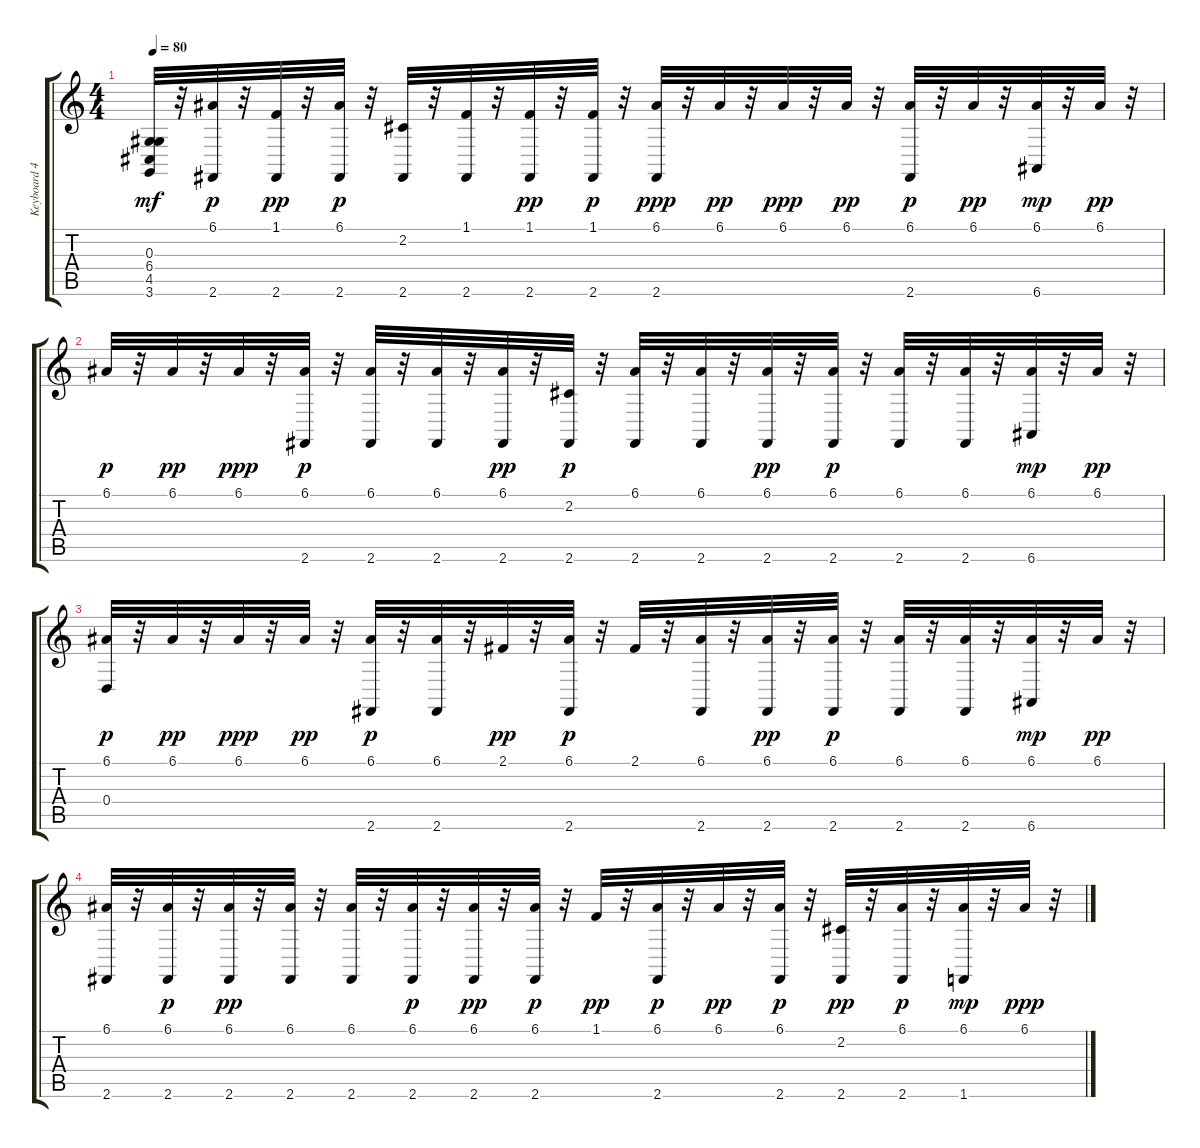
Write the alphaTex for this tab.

\track ("Keyboard 4" "Keyboard 4") {instrument piccolo}
\staff {score tabs}
\tuning (E4 B3 G3 D3 A2 E2) {hide}
\ts (4 4)
\tempo 80
\clef g2
\ks c
(0.3 6.4 4.5 3.6).32{dy mf} r.32 (6.1 2.6).32{dy p} r.32 (1.1 2.6).32{dy pp} r.32 (6.1 2.6).32{dy p} r.32 (2.2 2.6).32 r.32 (1.1 2.6).32 r.32 (1.1 2.6).32{dy pp} r.32 (1.1 2.6).32{dy p} r.32 (6.1 2.6).32{dy ppp} r.32 6.1.32{dy pp} r.32 6.1.32{dy ppp} r.32 6.1.32{dy pp} r.32 (6.1 2.6).32{dy p} r.32 6.1.32{dy pp} r.32 (6.1 6.6).32{dy mp} r.32 6.1.32{dy pp} r.32 |
6.1.32{dy p} r.32 6.1.32{dy pp} r.32 6.1.32{dy ppp} r.32 (6.1 2.6).32{dy p} r.32 (6.1 2.6).32 r.32 (6.1 2.6).32 r.32 (6.1 2.6).32{dy pp} r.32 (2.2 2.6).32{dy p} r.32 (6.1 2.6).32 r.32 (6.1 2.6).32 r.32 (6.1 2.6).32{dy pp} r.32 (6.1 2.6).32{dy p} r.32 (6.1 2.6).32 r.32 (6.1 2.6).32 r.32 (6.1 6.6).32{dy mp} r.32 6.1.32{dy pp} r.32 |
(6.1 0.4).32{dy p} r.32 6.1.32{dy pp} r.32 6.1.32{dy ppp} r.32 6.1.32{dy pp} r.32 (6.1 2.6).32{dy p} r.32 (6.1 2.6).32 r.32 2.1.32{dy pp} r.32 (6.1 2.6).32{dy p} r.32 2.1.32 r.32 (6.1 2.6).32 r.32 (6.1 2.6).32{dy pp} r.32 (6.1 2.6).32{dy p} r.32 (6.1 2.6).32 r.32 (6.1 2.6).32 r.32 (6.1 6.6).32{dy mp} r.32 6.1.32{dy pp} r.32 |
(6.1 2.6).32 r.32 (6.1 2.6).32{dy p} r.32 (6.1 2.6).32{dy pp} r.32 (6.1 2.6).32 r.32 (6.1 2.6).32 r.32 (6.1 2.6).32{dy p} r.32 (6.1 2.6).32{dy pp} r.32 (6.1 2.6).32{dy p} r.32 1.1.32{dy pp} r.32 (6.1 2.6).32{dy p} r.32 6.1.32{dy pp} r.32 (6.1 2.6).32{dy p} r.32 (2.2 2.6).32{dy pp} r.32 (6.1 2.6).32{dy p} r.32 (6.1 1.6).32{dy mp} r.32 6.1.32{dy ppp} r.32
